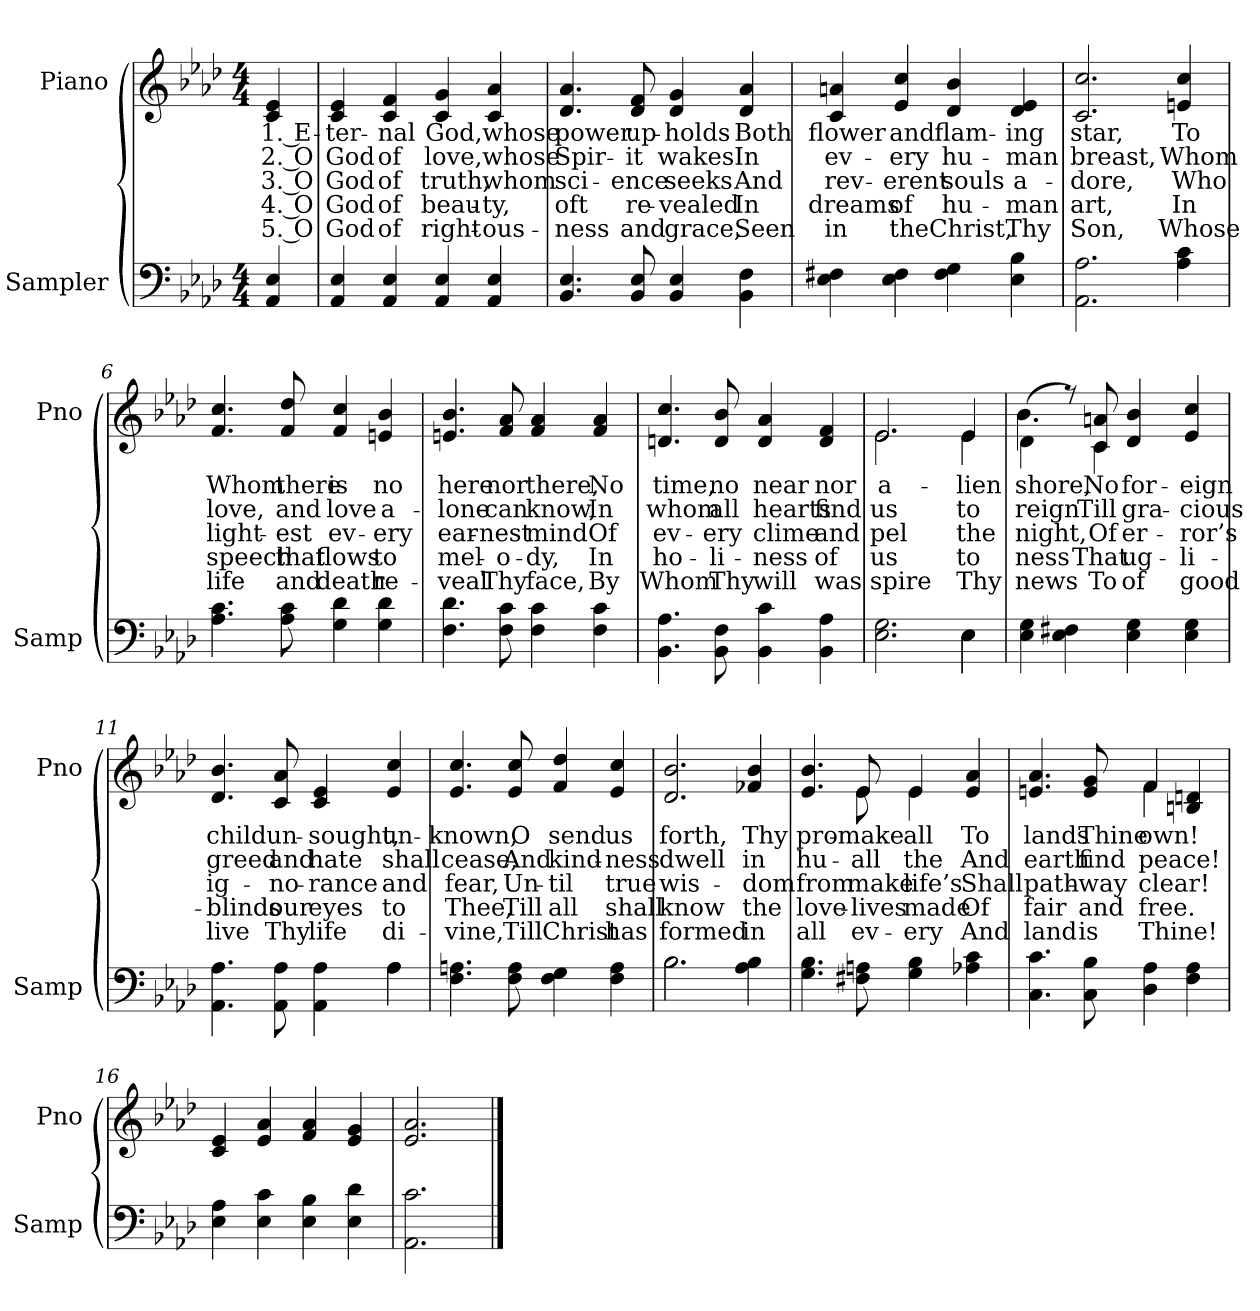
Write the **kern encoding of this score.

**kern	**kern	**text	**text	**text	**text	**text
*part2	*part1	*part1	*part1	*part1	*part1	*part1
*staff2	*staff1	*staff1	*staff1	*staff1	*staff1	*staff1
*I"Sampler	*I"Piano	*	*	*	*	*
*I'Samp	*I'Pno	*	*	*	*	*
*clefF4	*clefG2	*	*	*	*	*
*k[b-e-a-d-]	*k[b-e-a-d-]	*	*	*	*	*
*A-:	*A-:	*	*	*	*	*
*M4/4	*M4/4	*	*	*	*	*
=1	=1	=1	=1	=1	=1	=1
4AA- 4E-	4c 4e-	1. E-	2. O	3. O	4. O	5. O
=2	=2	=2	=2	=2	=2	=2
4AA- 4E-	4c 4e-	-ter-	God	God	God	God
4AA- 4E-	4c 4f	-nal	of	of	of	of
4AA- 4E-	4c 4g	God,	love,	truth,	beau-	right-
4AA- 4E-	4c 4a-	whose	whose	whom	-ty,	-ous-
=3	=3	=3	=3	=3	=3	=3
4.BB- 4.E-	4.d- 4.a-	power	Spir-	sci-	oft	-ness
8BB- 8E-	8d- 8f	up-	-it	-ence	re-	and
4BB- 4E-	4d- 4g	-holds	wakes	seeks	-vealed	grace,
4BB- 4F	4d- 4a-	Both	In	And	In	Seen
=4	=4	=4	=4	=4	=4	=4
4E- 4F#X	4c 4an	flower	ev-	rev-	dreams	in
4E- 4F#	4e- 4cc	and	-ery	-erent	of	the
4F# 4G	4d- 4b-	flam-	hu-	souls	hu-	Christ,
4E- 4B-	4d- 4e-	-ing	-man	a-	-man	Thy
=5	=5	=5	=5	=5	=5	=5
2.AA- 2.A-	2.c 2.cc	star,	breast,	-dore,	art,	Son,
4A- 4c	4en 4cc	To	Whom	Who	In	Whose
=6	=6	=6	=6	=6	=6	=6
4.A- 4.c	4.f 4.cc	Whom	love,	light-	speech	life
8A- 8c	8f 8dd-	there	and	-est	that	and
4G 4d-	4f 4cc	is	love	ev-	flows	death
4G 4d-	4en 4b-	no	a-	-ery	to	re-
=7	=7	=7	=7	=7	=7	=7
4.F 4.d-	4.en 4.b-	here	-lone	ear-	mel-	-veal
8F 8c	8f 8a-	nor	can	-nest	-o-	Thy
4F 4c	4f 4a-	there,	know,	mind	-dy,	face,
4F 4c	4f 4a-	No	In	Of	In	By
=8	=8	=8	=8	=8	=8	=8
4.BB- 4.A-	4.dn 4.cc	time,	whom	ev-	ho-	Whom
8BB- 8F	8d 8b-	no	all	-ery	-li-	Thy
4BB- 4c	4d 4a-	near	hearts	clime	-ness	will
4BB- 4A-	4d 4f	nor	find	and	of	was
=9	=9	=9	=9	=9	=9	=9
*^	*^	*	*	*	*	*
2.E- 2.G	2.ryy	2.e-/	2.e-	a-	us	-pel	us	-spire
4E-\	4E-	4e-/	4e-	-lien	to	the	to	Thy
*v	*v	*	*	*	*	*	*	*
=10	=10	=10	=10	=10	=10	=10	=10
4E- 4G	(4d-\	4.b-	shore,	reign	night,	-ness	news
4E- 4F#X	8r)	.	.	.	.	.	.
.	8c/ 8an/	4c	No	Till	Of	That	To
4E- 4G	4d- 4b-	.	for-	gra-	er-	ug-	of
.	.	4.ryy	.	.	.	.	.
4E- 4G	4e- 4cc	.	-eign	-cious	-ror’s	-li-	good
*	*v	*v	*	*	*	*	*
=11	=11	=11	=11	=11	=11	=11
*^	*	*	*	*	*	*
4.AA- 4.A-	2.ryy	4.d- 4.b-	child	greed	ig-	blinds	live
8AA- 8A-	.	8c 8a-	un-	and	-no-	our	Thy
4AA- 4A-	.	4c 4e-	-sought,	hate	-rance	eyes	life
4A-\	4A-	4e- 4cc	un-	shall	and	to	di-
*v	*v	*	*	*	*	*	*
=12	=12	=12	=12	=12	=12	=12
4.F 4.An	4.e- 4.cc	-known,	cease,	fear,	Thee,	-vine,
8F 8A	8e- 8cc	O	And	Un-	Till	Till
4F 4G	4f 4dd-	send	kind-	-til	all	Christ
4F 4A	4e- 4cc	us	-ness	true	shall	has
=13	=13	=13	=13	=13	=13	=13
*^	*	*	*	*	*	*
2.B-\	2.B-	2.d- 2.b-	forth,	dwell	wis-	know	formed
4A- 4B-	4ryy	4f-X 4b-	Thy	in	-dom	the	in
*v	*v	*	*	*	*	*	*
=14	=14	=14	=14	=14	=14	=14
*	*^	*	*	*	*	*
4.G 4.B-	4.e- 4.b-	4.ryy	pro-	hu-	from	love-	all
8F#X 8An	8e-/	8e-	make	all	make	lives	ev-
4G 4B-	4e-/	4e-	all	the	life’s	made	-ery
4A-X 4c	4e- 4a-	4ryy	To	And	Shall	Of	And
=15	=15	=15	=15	=15	=15	=15	=15
4.C 4.c	4.en 4.a-	2ryy	lands	earth	path-	fair	land
8C 8B-	8e 8g	.	Thine	find	-way	and	is
4D- 4A-	4f/	4f	own!	peace!	clear!	free.	Thine!
4F 4A-	4Bn 4dn	4ryy	.	.	.	.	.
*	*v	*v	*	*	*	*	*
=16	=16	=16	=16	=16	=16	=16
4E- 4A-	4c 4e-	.	.	.	.	.
4E- 4c	4e- 4a-	.	.	.	.	.
4E- 4B-	4f 4a-	.	.	.	.	.
4E- 4d-	4e- 4g	.	.	.	.	.
=17	=17	=17	=17	=17	=17	=17
2.AA- 2.c	2.e- 2.a-	.	.	.	.	.
==	==	==	==	==	==	==
*-	*-	*-	*-	*-	*-	*-
